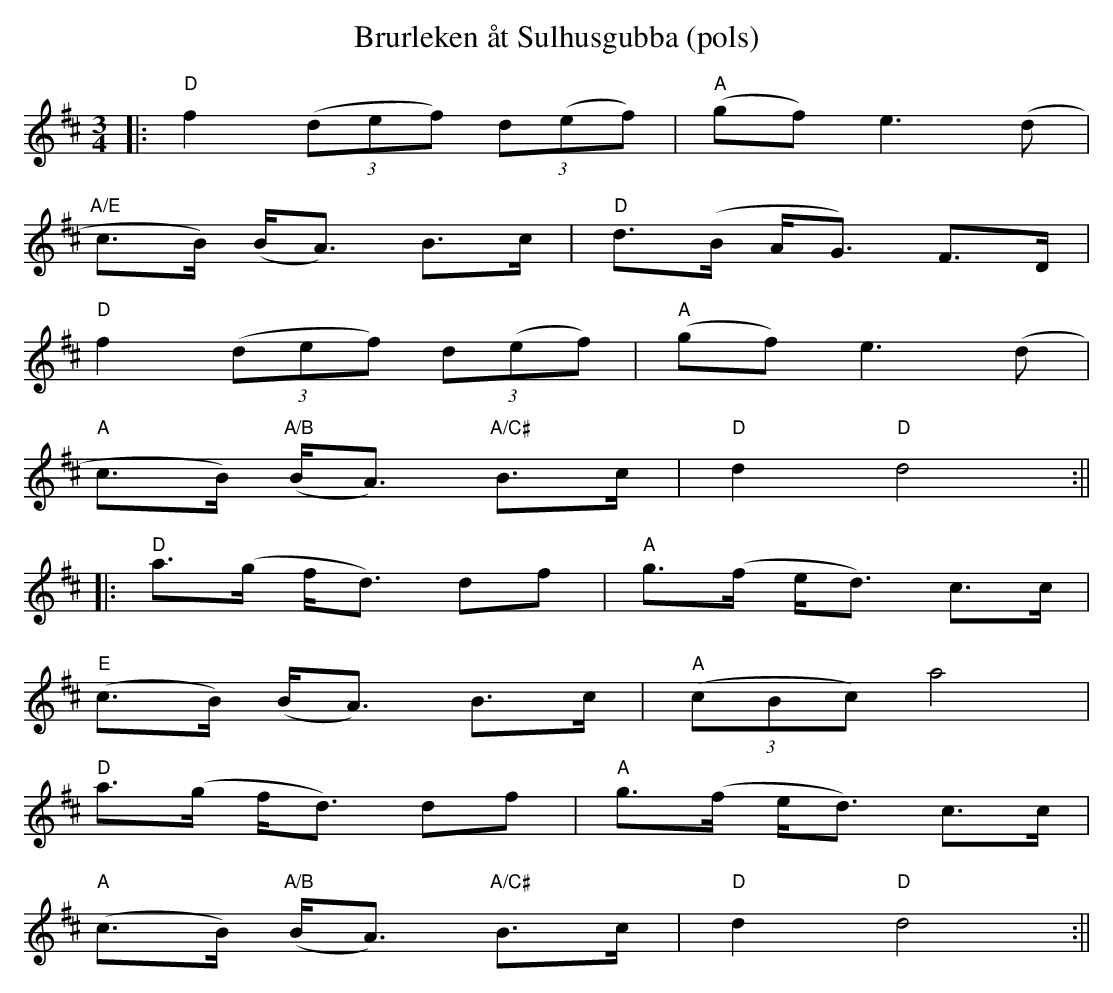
X:1
T:Brurleken åt Sulhusgubba (pols)
M:3/4
L:1/8
K:D
|:  "D"f2 ((3def) (3d(ef) | "A"(gf) e3 (d |
    "A/E"c>B) (B<A) B>c | "D"d>(B A<G) F>D |
    "D"f2 ((3def) (3d(ef) | "A"(gf) e3 (d |
    "A"c>B) "A/B"(B<A) "A/C#"B>c | "D"d2 "D"d4 :||
|:  "D"a>(g f<d) df | "A"g>(f e<d) c>c |
    "E"(c>B) (B<A) B>c | "A"((3 cBc) a4 |
    "D"a>(g f<d) df | "A"g>(f e<d) c>c |
    "A"(c>B) "A/B"(B<A) "A/C#"B>c | "D"d2 "D"d4 :||
